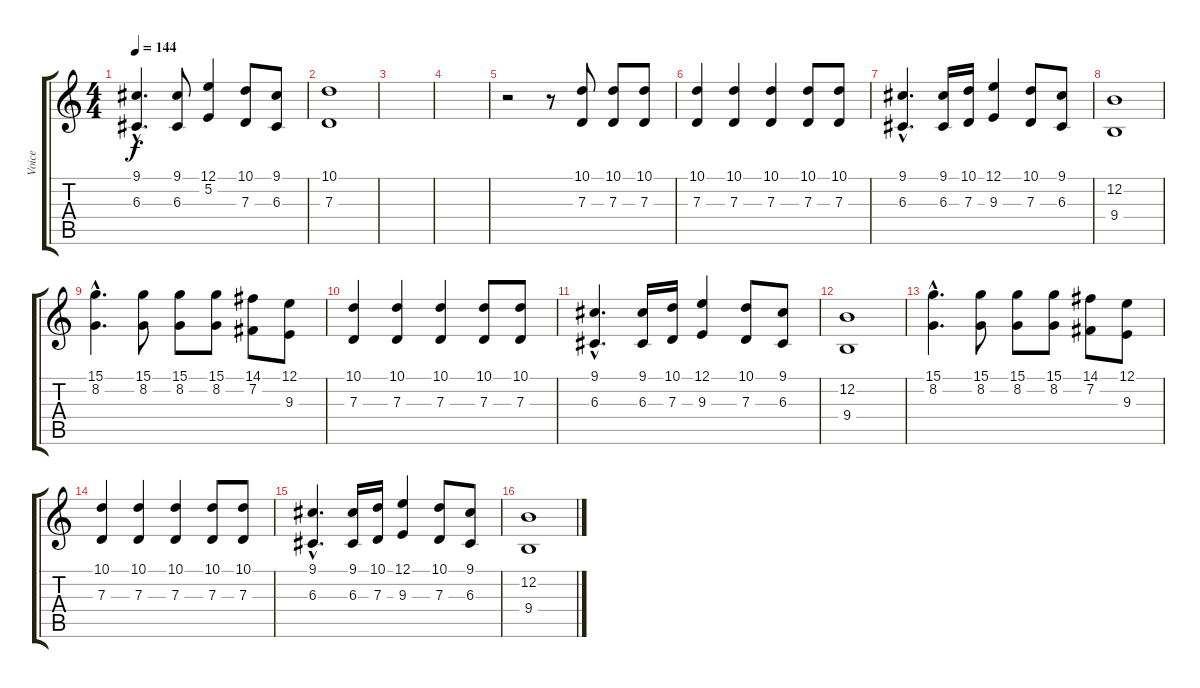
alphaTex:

\track ("Voice" "Voice") {instrument tangoaccordion}
\staff {score tabs}
\tuning (E4 B3 G3 D3 A2 E2) {hide}
\ts (4 4)
\tempo 144
\clef g2
\ks c
(9.1{hac} 6.3{hac}).4{d dy f} (9.1 6.3).8 (12.1 5.2).4 (10.1 7.3).8 (9.1 6.3).8 |
(10.1 7.3).1 |
|
|
r.2 r.8 (10.1 7.3).8 (10.1 7.3).8 (10.1 7.3).8 |
(10.1 7.3).4 (10.1 7.3).4 (10.1 7.3).4 (10.1 7.3).8 (10.1 7.3).8 |
(9.1{hac} 6.3{hac}).4{d} (9.1 6.3).16 (10.1 7.3).16 (12.1 9.3).4 (10.1 7.3).8 (9.1 6.3).8 |
(12.2 9.4).1 |
(15.1{hac} 8.2{hac}).4{d} (15.1 8.2).8 (15.1 8.2).8 (15.1 8.2).8 (14.1 7.2).8 (12.1 9.3).8 |
(10.1 7.3).4 (10.1 7.3).4 (10.1 7.3).4 (10.1 7.3).8 (10.1 7.3).8 |
(9.1{hac} 6.3{hac}).4{d} (9.1 6.3).16 (10.1 7.3).16 (12.1 9.3).4 (10.1 7.3).8 (9.1 6.3).8 |
(12.2 9.4).1 |
(15.1{hac} 8.2{hac}).4{d} (15.1 8.2).8 (15.1 8.2).8 (15.1 8.2).8 (14.1 7.2).8 (12.1 9.3).8 |
(10.1 7.3).4 (10.1 7.3).4 (10.1 7.3).4 (10.1 7.3).8 (10.1 7.3).8 |
(9.1{hac} 6.3{hac}).4{d} (9.1 6.3).16 (10.1 7.3).16 (12.1 9.3).4 (10.1 7.3).8 (9.1 6.3).8 |
(12.2 9.4).1
